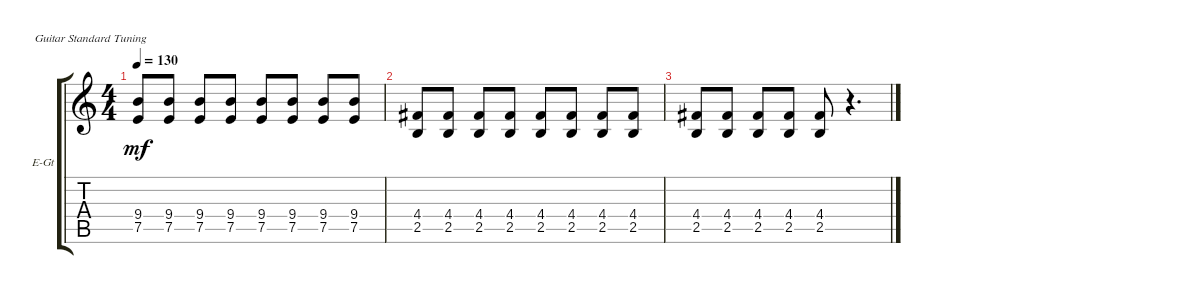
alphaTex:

\defaultSystemsLayout 4
\bracketExtendMode groupsimilarinstruments
\firstSystemTrackNameOrientation horizontal
\otherSystemsTrackNameOrientation horizontal
\track ("Guitar 1 Drive" "E-Gt") {instrument distortionguitar}
\staff {score tabs}
\tuning (E4 B3 G3 D3 A2 E2)
\ts (4 4)
\tempo 130
\clef g2
\ks c
(7.5 9.4).8{dy mf} (7.5 9.4).8 (7.5 9.4).8 (7.5 9.4).8 (7.5 9.4).8 (7.5 9.4).8 (7.5 9.4).8 (7.5 9.4).8 |
(2.5 4.4).8 (2.5 4.4).8 (2.5 4.4).8 (2.5 4.4).8 (2.5 4.4).8 (2.5 4.4).8 (2.5 4.4).8 (2.5 4.4).8 |
(2.5 4.4).8 (2.5 4.4).8 (2.5 4.4).8 (2.5 4.4).8 (2.5 4.4).8 r.4{d}
